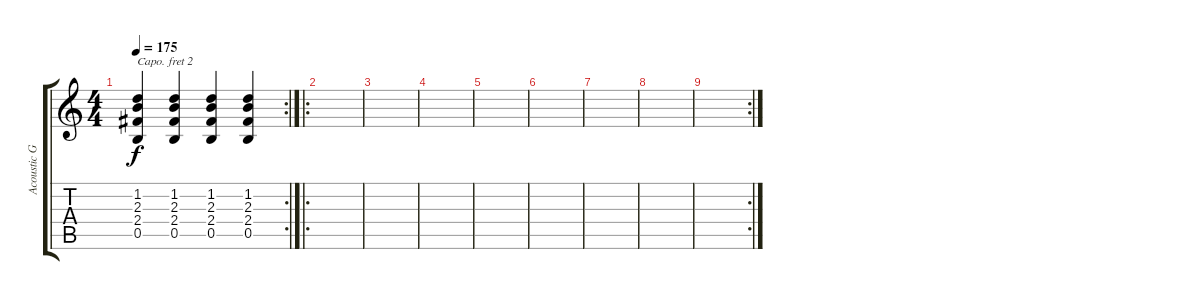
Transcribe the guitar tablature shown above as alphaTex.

\track ("Acoustic Guitar" "Acoustic G") {instrument acousticguitarnylon}
\staff {score tabs}
\capo 2
\tuning (E4 B3 G3 D3 A2 E2) {hide}
\rc 2
\ts (4 4)
\tempo 175
\clef g2
\ks c
(1.2 2.3 2.4 0.5).4{dy f} (1.2 2.3 2.4 0.5).4 (1.2 2.3 2.4 0.5).4 (1.2 2.3 2.4 0.5).4 |
\ro
|
|
|
|
|
|
|
\rc 2
